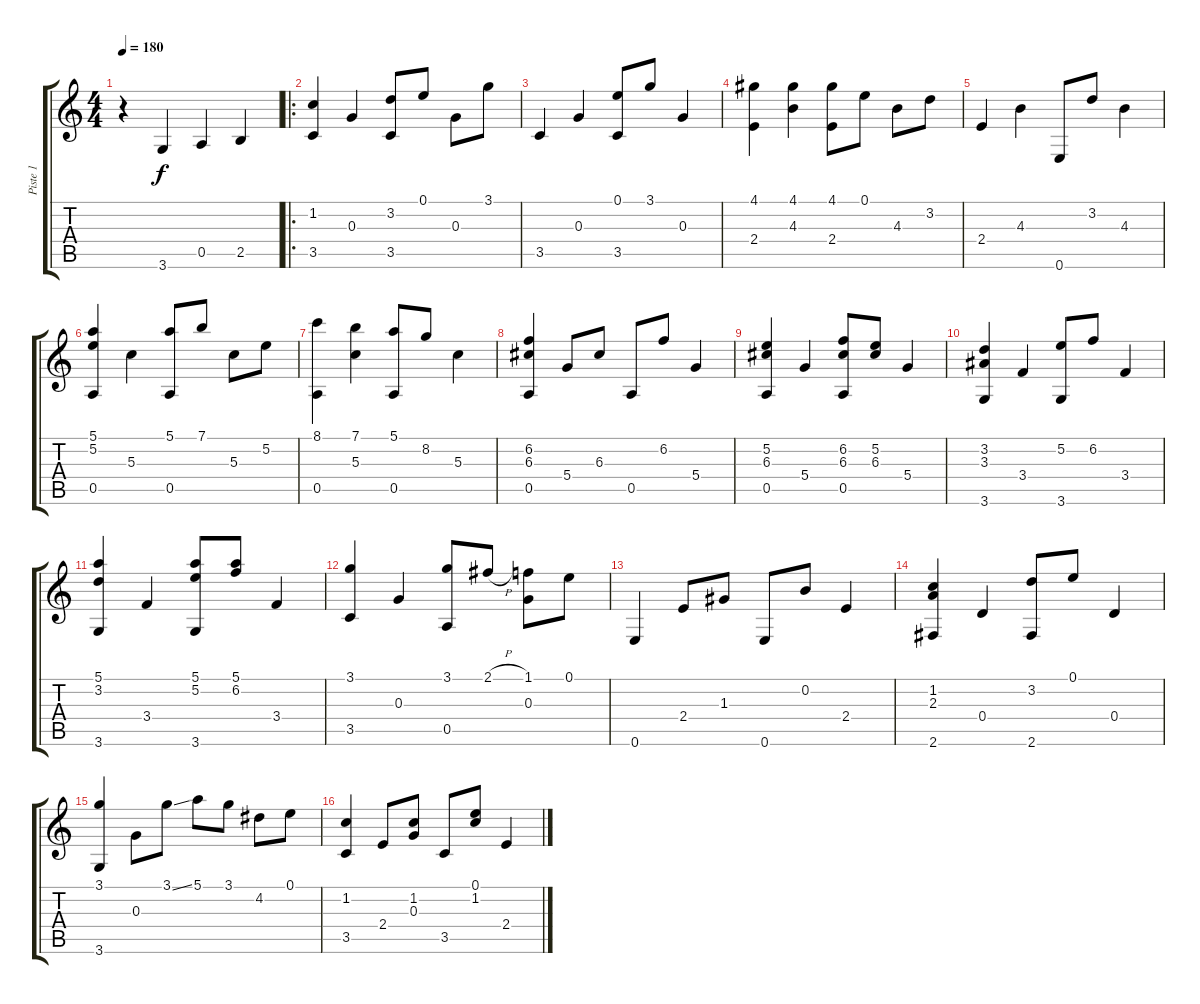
\track ("Piste 1" "Piste 1") {instrument acousticguitarnylon}
\staff {score tabs}
\tuning (E4 B3 G3 D3 A2 E2) {hide}
\ts (4 4)
\tempo 180
\clef g2
\ks c
r.4{dy f instrument acousticguitarnylon} 3.6.4 0.5.4 2.5.4 |
\ro
(1.2 3.5).4 0.3.4 (3.2 3.5).8 0.1.8 0.3.8 3.1.8 |
3.5.4 0.3.4 (0.1 3.5).8 3.1.8 0.3.4 |
(4.1 2.4).4 (4.1 4.3).4 (4.1 2.4).8 0.1.8 4.3.8 3.2.8 |
2.4.4 4.3.4 0.6.8 3.2.8 4.3.4 |
(5.1 5.2 0.5).4 5.3.4 (5.1 0.5).8 7.1.8 5.3.8 5.2.8 |
(8.1 0.5).4 (7.1 5.3).4 (5.1 0.5).8 8.2.8 5.3.4 |
(6.2 6.3 0.5).4 5.4.8 6.3.8 0.5.8 6.2.8 5.4.4 |
(5.2 6.3 0.5).4 5.4.4 (6.2 6.3 0.5).8 (5.2 6.3).8 5.4.4 |
(3.2 3.3 3.6).4 3.4.4 (5.2 3.6).8 6.2.8 3.4.4 |
(5.1 3.2 3.6).4 3.4.4 (5.1 5.2 3.6).8 (5.1 6.2).8 3.4.4 |
(3.1 3.5).4 0.3.4 (3.1 0.5).8 2.1{h}.8 (1.1 0.3).8 0.1.8 |
0.6.4 2.4.8 1.3.8 0.6.8 0.2.8 2.4.4 |
(1.2 2.3 2.6).4 0.4.4 (3.2 2.6).8 0.1.8 0.4.4 |
(3.1 3.6).4 0.3.8 3.1{ss}.8 5.1.8 3.1.8 4.2.8 0.1.8 |
(1.2 3.5).4 2.4.8 (1.2 0.3).8 3.5.8 (0.1 1.2).8 2.4.4
